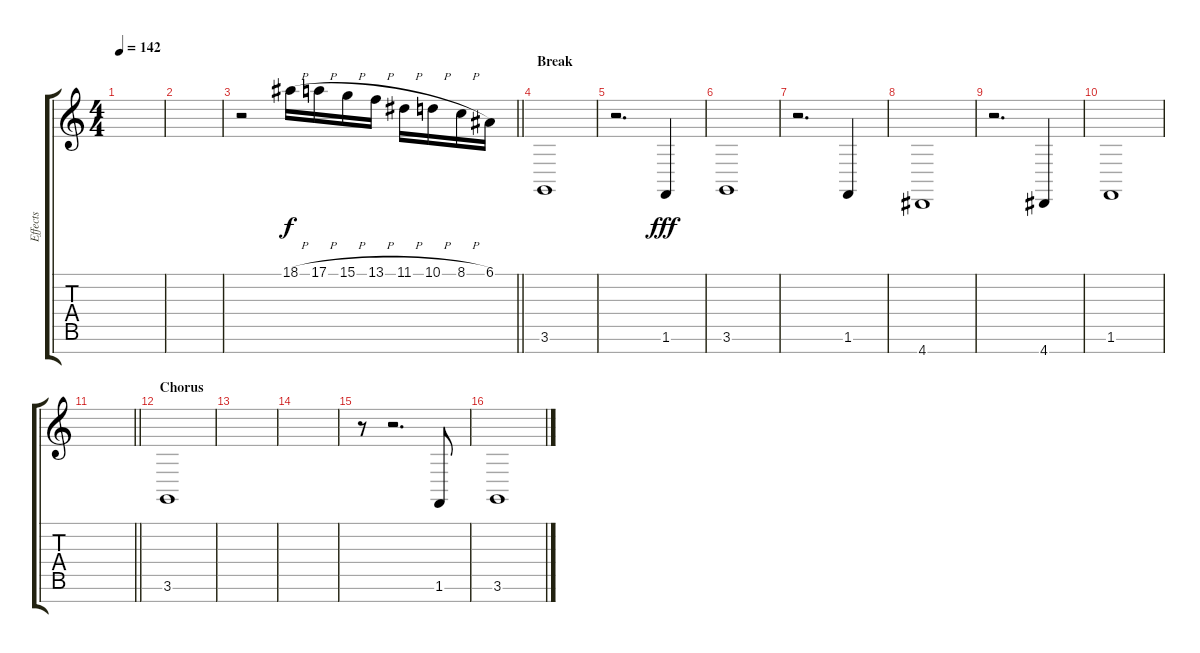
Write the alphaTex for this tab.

\track ("Effects" "Effects") {instrument timpani}
\staff {score tabs}
\tuning (E4 B3 G3 D3 A2 E2 B1) {hide}
\ts (4 4)
\tempo 142
\clef g2
\ks c
|
|
\barLineRight lightlight
r.2{volume 16 instrument orchestralharp} 18.1{h}.16{dy f} 17.1{h}.16 15.1{h}.16 13.1{h}.16 11.1{h}.16 10.1{h}.16 8.1{h}.16 6.1.16 |
\section ("" "Break")
3.6.1{volume 16 instrument timpani} |
r.2{d} 1.6.4{dy fff} |
3.6.1 |
r.2{d} 1.6.4 |
4.7.1 |
r.2{d} 4.7.4 |
1.6.1 |
\barLineRight lightlight
|
\section ("" "Chorus")
3.6.1 |
|
|
r.8 r.2{d} 1.6.8 |
3.6.1
